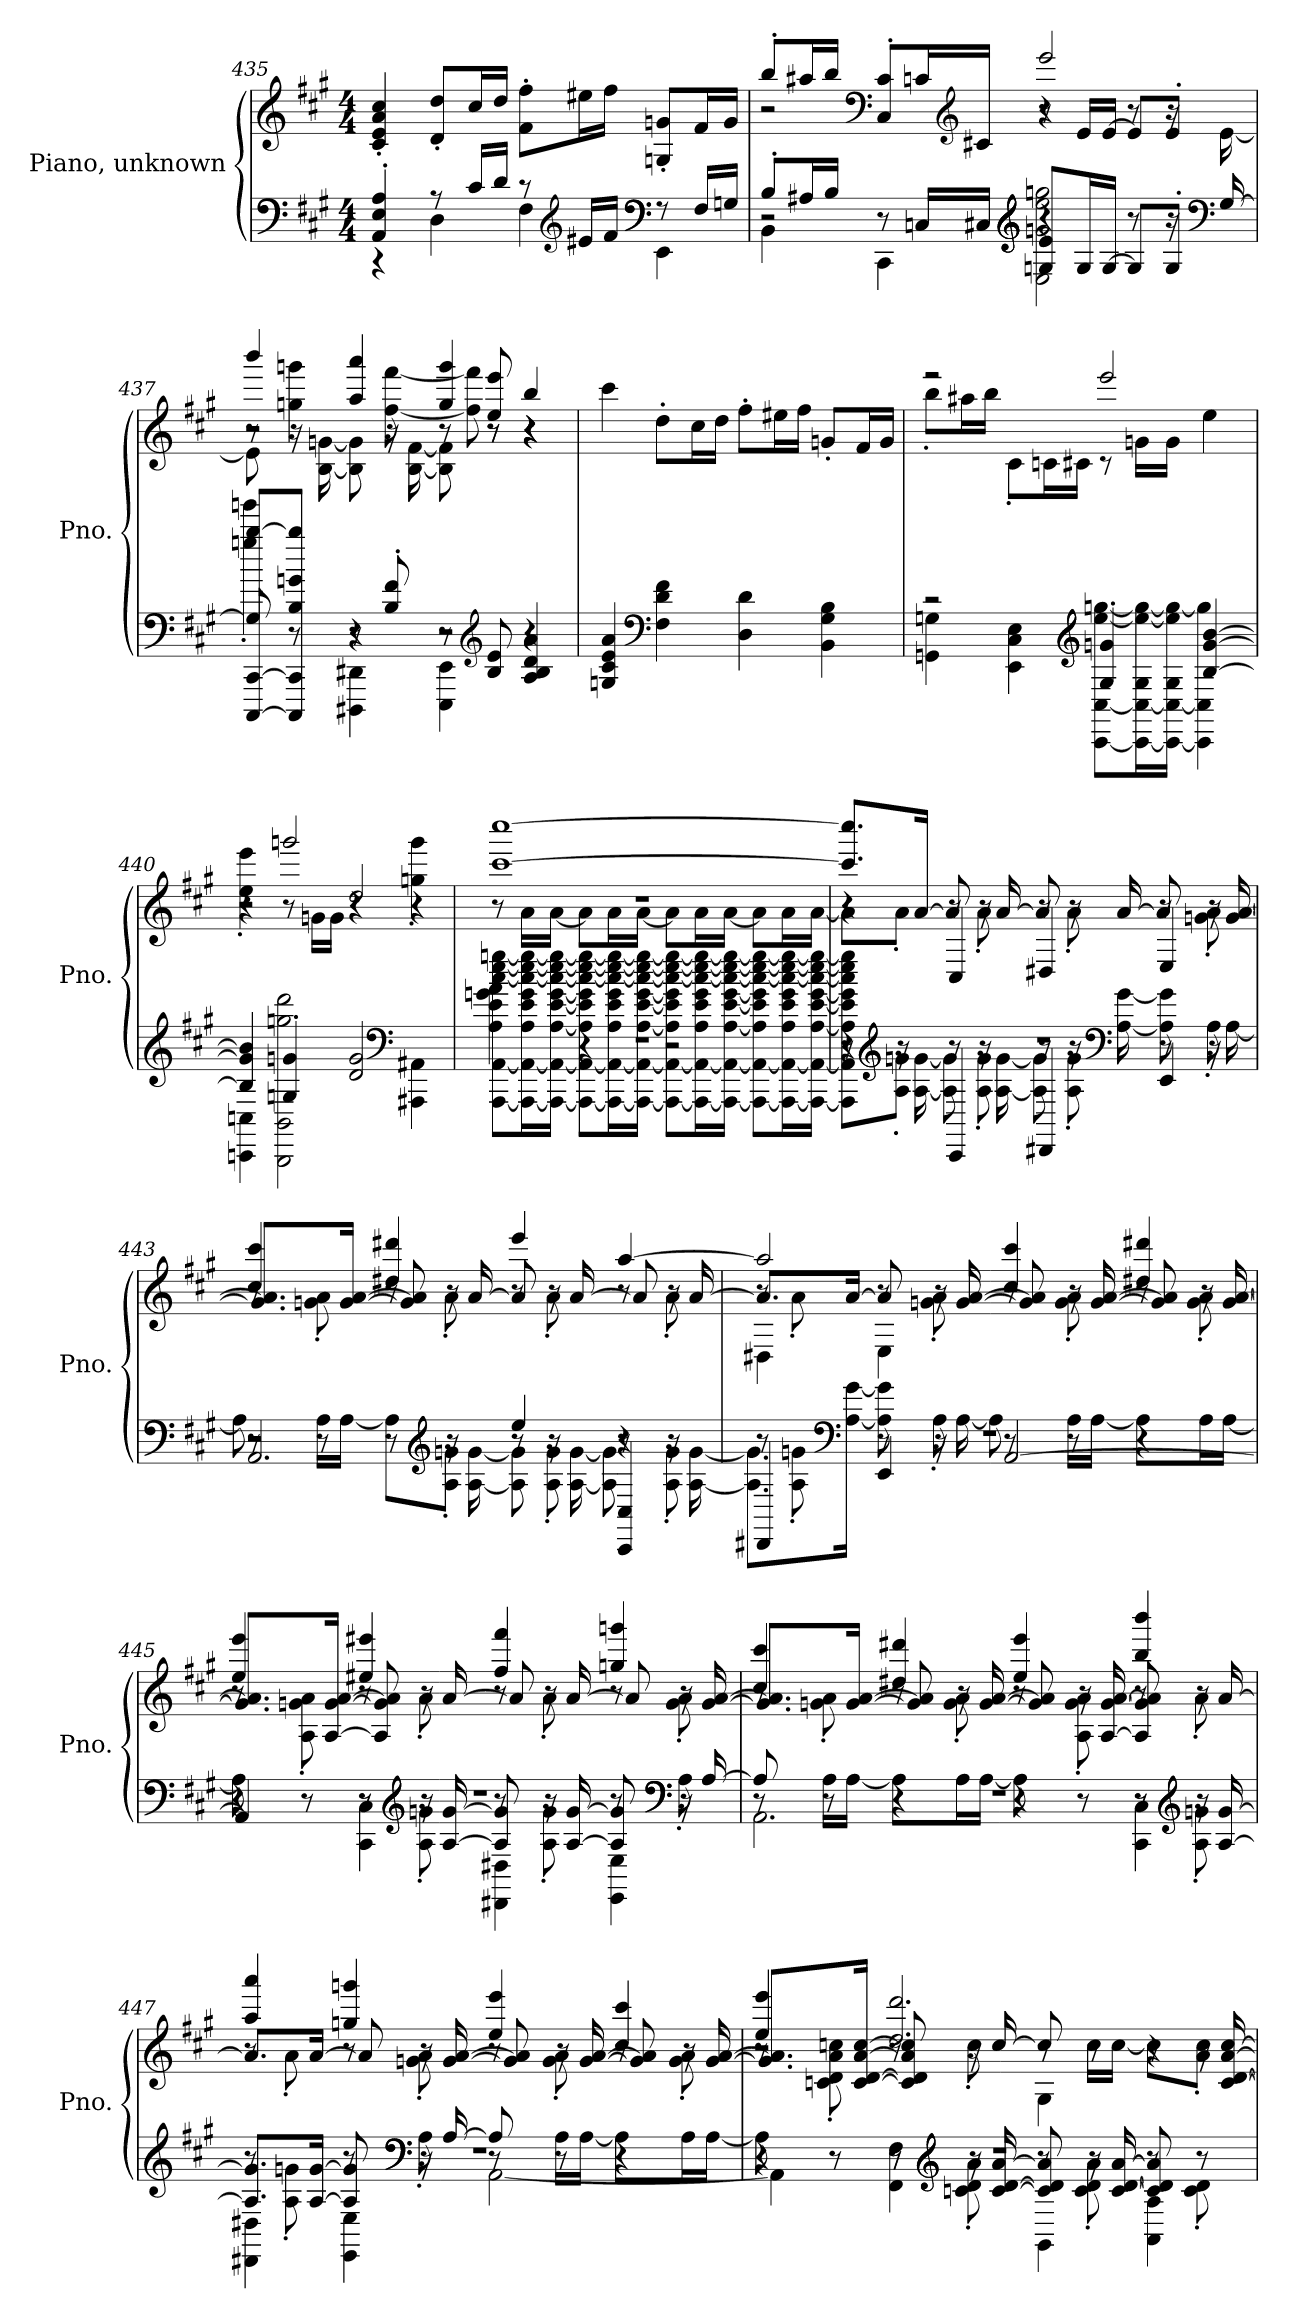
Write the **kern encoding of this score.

**kern	**kern
*part1	*part1
*staff2	*staff1
*I"Piano, unknown	*
*I'Pno.	*
*clefF4	*clefG2
*k[f#c#g#]	*k[f#c#g#]
*M4/4	*M4/4
=435	=435
*^	*
4AA/' 4E/' 4A/'	4r	4c#/' 4e/' 4a/' 4cc#/'
8r	4D\	8d/' 8dd/'L
16c#/LL	.	16cc#/L
16d/JJ	.	16dd/JJ
8r	4F#\	8f#\' 8ff#\'L
*clefG2	*	*
16e#X/LL	.	16ee#X\L
16f#/JJ	.	16ff#\JJ
*clefF4	*	*
8r	4EE\	8Gn/' 8gn/'L
16F#/LL	.	16f#/L
16Gn/JJ	.	16g/JJ
!!LO:LB:g=z
=436	=436	=436
*	*^	*^
*	*	*	*	*^
8B'/L	4BB\	2r	2r	2r	8bb'/L
16A#X/L	.	.	.	.	16aa#X/L
16B/JJ	.	.	.	.	16bb/JJ
*	*	*	*clefF4	*	*
8r	4CC#\	.	.	.	8C#/' 8c#/'L
16Cn/LL	.	.	.	.	16cn/L
*	*	*	*clefG2	*	*
16C#X/JJ	.	.	.	.	16c#X/JJ
*clefG2	*	*	*	*	*
8Gn/ 8e/L	2E\ 2gn\ 2ee\ 2ggn\	4r	2eee/	4r	8r
16G/L	.	.	.	.	16e/LL
[16G/JJ	.	.	.	.	[16e/JJ
8G/L]	.	8r	.	8r	8e/L]
8G'/J	.	16r	.	16r	8e'/J
*clefF4	*	*	*	*	*
.	.	[16G/	.	[16e\	.
=437	=437	=437	=437	=437	=437
*	*	*	*	*	*^
[8CCC#/ [8CC#/ [8bb/L	4ggn\' 4gggn\'	8G/]	4bbb/	8e\]	2r	8r
8CCC#/] 8CC#/] 8B/ 8gn/ 8bb/]J	.	8r	.	4ggn\ 4gggn\	.	16r
.	.	.	.	.	.	[16B\ [16gn\
8r	4DDD#X\ 4DD#X\	4r	4aa/ 4aaa/	.	.	8B\] 8g\]
8B/' 8f#/'	.	.	.	[8ff#\ [8fff#\	.	16r
.	.	.	.	.	.	[16B\ [16f#\
8r	4EEE\ 4EE\	2r	4gg/ 4ggg/	8ff#\] 8fff#\]	8r	8B\] 8f#\]
*clefG2	*	*	*	*	*	*
8B/ 8e/	.	.	.	8r	8ee/ 8eee/	8r
4A/ 4B/ 4d/ 4a/	4r	.	4r	4r	4bb/	4r
*v	*v	*v	*	*	*	*
*	*v	*v	*v	*v
!!LO:PB:g=z
=438	=438
4Gn/ 4c#/ 4e/ 4a/	4ccc#\
*clefF4	*
4F#\ 4d\ 4f#\	8dd'\L
.	16cc#\L
.	16dd\JJ
4D\ 4d\	8ff#'\L
.	16ee#X\L
.	16ff#\JJ
4BB\ 4G\ 4B\	8gn'/L
.	16f#/L
.	16g/JJ
=439	=439
*^	*^
2r	4GGn\ 4Gn\	2r	8bb'\L
.	.	.	16aa#X\L
.	.	.	16bb\JJ
.	4EE\ 4C#\ 4E\	.	8c#'\L
.	.	.	16cn\L
.	.	.	16c#X\JJ
*clefG2	*	*	*
4G/' 4gn/'	[8CC#\ [8C#\ [8ee\ [8ggn\L	2eee/	8r
.	16CC#\_ 16C#\_ 16G\ 16ee\_ 16gg\_L	.	16gn\LL
.	16CC#\_ 16C#\_ 16G\ 16ee\] 16gg\_JJ	.	16g\JJ
[4B/ [4g/ [4b/	4CC#\] 4C#\] 4gg\]	.	4ee\
=440	=440	=440	=440
*	*	*	*^
4B/] 4g/] 4b/]	4CCn\ 4Cn\	4r	4ee\' 4eee\'	2r
4Gn/' 4gn/'	2BBB\ 2BB\ 2ggn\ 2ddd\	2gggn/	8r	.
.	.	.	16gn\LL	.
.	.	.	16g\JJ	.
2d/ 2g/	.	.	4r	2dd/
*clefF4	*	*	*	*
.	4AAA#X\ 4AA#X\	4r	4ggn\' 4ggg\'	.
!!LO:LB:g=z	!!	!!
=441	=441	=441	=441	=441
*	*^	*	*	*
1r	[8AAA\ [8AA\ [8cc#\ [8ee\ [8ggn\L	4A\' 4e\' 4gn\' 4a\'	1r	8r	[1ccc# [1cccc#
.	16AAA\_ 16AA\_ 16A\ 16e\ 16g\ 16cc#\_ 16ee\_ 16gg\_L	.	.	16a\LL	.
.	16AAA\_ 16AA\_ [16A\ [16e\ [16g\ 16cc#\_ 16ee\_ 16gg\_JJ	.	.	[16a\JJ	.
.	8AAA\_ 8AA\_ 8A\] 8e\] 8g\] 8cc#\_ 8ee\_ 8gg\_L	4r	.	8a\L]	.
.	16AAA\_ 16AA\_ 16A\ 16e\ 16g\ 16cc#\_ 16ee\_ 16gg\_L	.	.	16a\L	.
.	16AAA\_ 16AA\_ [16A\ [16e\ [16g\ 16cc#\_ 16ee\_ 16gg\_JJ	.	.	[16a\JJ	.
.	8AAA\_ 8AA\_ 8A\] 8e\] 8g\] 8cc#\_ 8ee\_ 8gg\_L	2r	.	8a\L]	.
.	16AAA\_ 16AA\_ 16A\ 16e\ 16g\ 16cc#\_ 16ee\_ 16gg\_L	.	.	16a\L	.
.	16AAA\_ 16AA\_ [16A\ [16e\ [16g\ 16cc#\_ 16ee\_ 16gg\_JJ	.	.	[16a\JJ	.
.	8AAA\_ 8AA\_ 8A\] 8e\] 8g\] 8cc#\_ 8ee\_ 8gg\_L	.	.	8a\L]	.
.	16AAA\_ 16AA\_ 16A\ 16e\ 16g\ 16cc#\_ 16ee\_ 16gg\_L	.	.	16a\L	.
.	16AAA\_ 16AA\_ [16A\ [16e\ [16g\ 16cc#\_ 16ee\_ 16gg\_JJ	.	.	[16a\JJ	.
!!LO:LB:g=z	!!	!!
=442	=442	=442	=442	=442	=442
*	*	*^	*	*	*
1r	8AAA\] 8AA\] 8A\] 8e\] 8g\] 8cc#\] 8ee\] 8gg\]L	4r	8r	4r	8a\L]	8.ccc#/] 8.cccc#/]L
*clefG2	*	*	*	*	*	*
.	8A\' 8gn\'J	.	16r	.	8a'\J	.
.	.	.	[16A\ [16g\	.	.	[16a/Jk
.	8r	4CC#/	8A\] 8g\]	4C#/	8r	8a/]
.	8A\' 8g\'	.	16r	.	8a'\	16r
.	.	.	[16A\ [16g\	.	.	[16a/
.	8r	4DD#X/	8A\] 8g\]	4D#X/	8r	8a/]
.	8A\' 8g\'	.	16r	.	8a'\	16r
*clefF4	*	*	*	*	*	*
.	.	.	[16A\ [16g\	.	.	[16a/
.	8r	4EE/	8A\] 8g\]	4E/	8r	8a/]
.	8A'\	.	16r	.	8gn\' 8a\'	16r
.	.	.	[16A\	.	.	[16g/ [16a/
!!LO:LB:g=z	!!	!!
=443	=443	=443	=443	=443	=443	=443
2r	8r	2.AA/	8A\]	4cc#/ 4ccc#/	8r	8.g/] 8.a/]L
.	16A\LL	.	8r	.	8gn\' 8a\'	.
.	[16A\JJ	.	.	.	.	[16g/ [16a/Jk
.	8A\L]	.	8r	4dd#X/ 4ddd#X/	8r	8g/] 8a/]
*clefG2	*	*	*	*	*	*
.	8A\' 8gn\'J	.	16r	.	8a'\	16r
.	.	.	[16A\ [16g\	.	.	[16a/
4ee/	8r	.	8A\] 8g\]	4eee/	8r	8a/]
.	8A\' 8g\'	.	16r	.	8a'\	16r
.	.	.	[16A\ [16g\	.	.	[16a/
4r	8r	4CC#/ 4C#/	8A\] 8g\]	[4aa/	8r	8a/]
.	8A\' 8g\'	.	16r	.	8a'\	16r
.	.	.	[16A\ [16g\	.	.	[16a/
!!LO:LB:g=z
=444	=444	=444	=444	=444	=444	=444
*	*	*	*	*	*	*^
1r	8r	4DD#X/	8.A\] 8.g\]L	2aa/]	8r	8.a/L]	4D#X\
.	8A\' 8gn\'	.	.	.	8a'\	.	.
*clefF4	*	*	*	*	*	*	*
.	.	.	[16A\ [16g\Jk	.	.	[16a/Jk	.
.	8r	4EE/	8A\] 8g\]	.	8r	8a/]	4E\
.	8A'\	.	16r	.	8gn\' 8a\'	16r	.
.	.	.	[16A\	.	.	[16g/ [16a/	.
.	8r	[2AA/	8A\]	4cc#/ 4ccc#/	8r	8g/] 8a/]	2r
.	16A\LL	.	8r	.	8g\' 8a\'	16r	.
.	[16A\JJ	.	.	.	.	[16g/ [16a/	.
.	8A\L]	.	4r	4dd#X/ 4ddd#X/	8r	8g/] 8a/]	.
.	16A\L	.	.	.	8g\' 8a\'	16r	.
.	[16A\JJ	.	.	.	.	[16g/ [16a/	.
*	*	*	*	*	*	*v	*v
!!LO:LB:g=z
=445	=445	=445	=445	=445	=445	=445
1r	8A\]	4AA/]	4r	4ee/ 4eee/	8r	8.g/] 8.a/]L
.	8r	.	.	.	8A\' 8gn\' 8a\'	.
.	.	.	.	.	.	[16A/ [16g/ [16a/Jk
.	8r	8r	4CC#\ 4C#\	4ee#X/ 4eee#X/	8r	8A/] 8g/] 8a/]
*clefG2	*	*	*	*	*	*
.	8A\' 8gn\'	16r	.	.	8a'\	16r
.	.	[16A/ [16g/	.	.	.	[16a/
.	8r	8A/] 8g/]	4DD#X\ 4D#X\	4ff#/ 4fff#/	8r	8a/]
.	8A\' 8g\'	16r	.	.	8a'\	16r
.	.	[16A/ [16g/	.	.	.	[16a/
.	8r	8A/] 8g/]	4EE\ 4E\	4ggn/ 4gggn/	8r	8a/]
*clefF4	*	*	*	*	*	*
.	8A'\	16r	.	.	8g\' 8a\'	16r
.	.	[16A/	.	.	.	[16g/ [16a/
!!LO:PB:g=z	!!	!!
=446	=446	=446	=446	=446	=446	=446
1r	8r	8A/]	2.AA\	4cc#/ 4ccc#/	8r	8.g/] 8.a/]L
.	16A\LL	8r	.	.	8gn\' 8a\'	.
.	[16A\JJ	.	.	.	.	[16g/ [16a/Jk
.	8A\L]	4r	.	4dd#X/ 4ddd#X/	8r	8g/] 8a/]
.	16A\L	.	.	.	8g\' 8a\'	16r
.	[16A\JJ	.	.	.	.	[16g/ [16a/
.	8A\]	4r	.	4ee/ 4eee/	8r	8g/] 8a/]
.	8r	.	.	.	8A\' 8g\' 8a\'	16r
.	.	.	.	.	.	[16A/ [16g/ [16a/
.	8r	8r	4CC#\ 4C#\	4bb/ 4bbb/	8r	8A/] 8g/] 8a/]
*clefG2	*	*	*	*	*	*
.	8A\' 8gn\'	16r	.	.	8a'\	16r
.	.	[16A/ [16g/	.	.	.	[16a/
!!LO:LB:g=z	!!	!!
=447	=447	=447	=447	=447	=447	=447
1r	8r	8.A/] 8.g/]L	4DD#X\ 4D#X\	4aa/ 4aaa/	8r	8.a/L]
.	8A\' 8gn\'	.	.	.	8a'\	.
.	.	[16A/ [16g/Jk	.	.	.	[16a/Jk
.	8r	8A/] 8g/]	4EE\ 4E\	4ggn/ 4gggn/	8r	8a/]
*clefF4	*	*	*	*	*	*
.	8A'\	16r	.	.	8gn\' 8a\'	16r
.	.	[16A/	.	.	.	[16g/ [16a/
.	8r	8A/]	[2AA\	4ee/ 4eee/	8r	8g/] 8a/]
.	16A\LL	8r	.	.	8g\' 8a\'	16r
.	[16A\JJ	.	.	.	.	[16g/ [16a/
.	8A\L]	4r	.	4cc#/ 4ccc#/	8r	8g/] 8a/]
.	16A\L	.	.	.	8g\' 8a\'	16r
.	[16A\JJ	.	.	.	.	[16g/ [16a/
!!LO:LB:g=z
=448	=448	=448	=448	=448	=448	=448
*	*	*	*	*	*	*^
1r	8A\]	4r	4AA\]	4ee/ 4eee/	8r	8.g/] 8.a/]L	2r
.	8r	.	.	.	8cn\' 8d\' 8a\' 8ccn\'	.	.
.	.	.	.	.	.	[16c/ [16d/ [16a/ [16cc/Jk	.
.	8r	8r	4FF#\ 4F#\	2.dd/ 2.ddd/	8r	8c/] 8d/] 8a/] 8cc/]	.
*clefG2	*	*	*	*	*	*	*
.	8cn\' 8d\' 8a\'	16r	.	.	8cc'\	16r	.
.	.	[16c/ [16d/ [16a/	.	.	.	[16cc/	.
.	8r	8c/] 8d/] 8a/]	4GG#\	.	8r	8cc/]	4G#\
.	8c\' 8d\' 8a\'	16r	.	.	16cc\LL	8r	.
.	.	[16c/ [16d/ [16a/	.	.	[16cc\JJ	.	.
.	8r	8c/] 8d/] 8a/]	4AA\ 4A\	.	8cc\L]	8r	4r
.	8c\' 8d\'	8r	.	.	8a\' 8cc\'J	16r	.
.	.	.	.	.	.	[16c/ [16d/ [16a/ [16cc/	.
*v	*v	*v	*v	*	*	*	*
*	*v	*v	*v	*v
=	=
*-	*-
